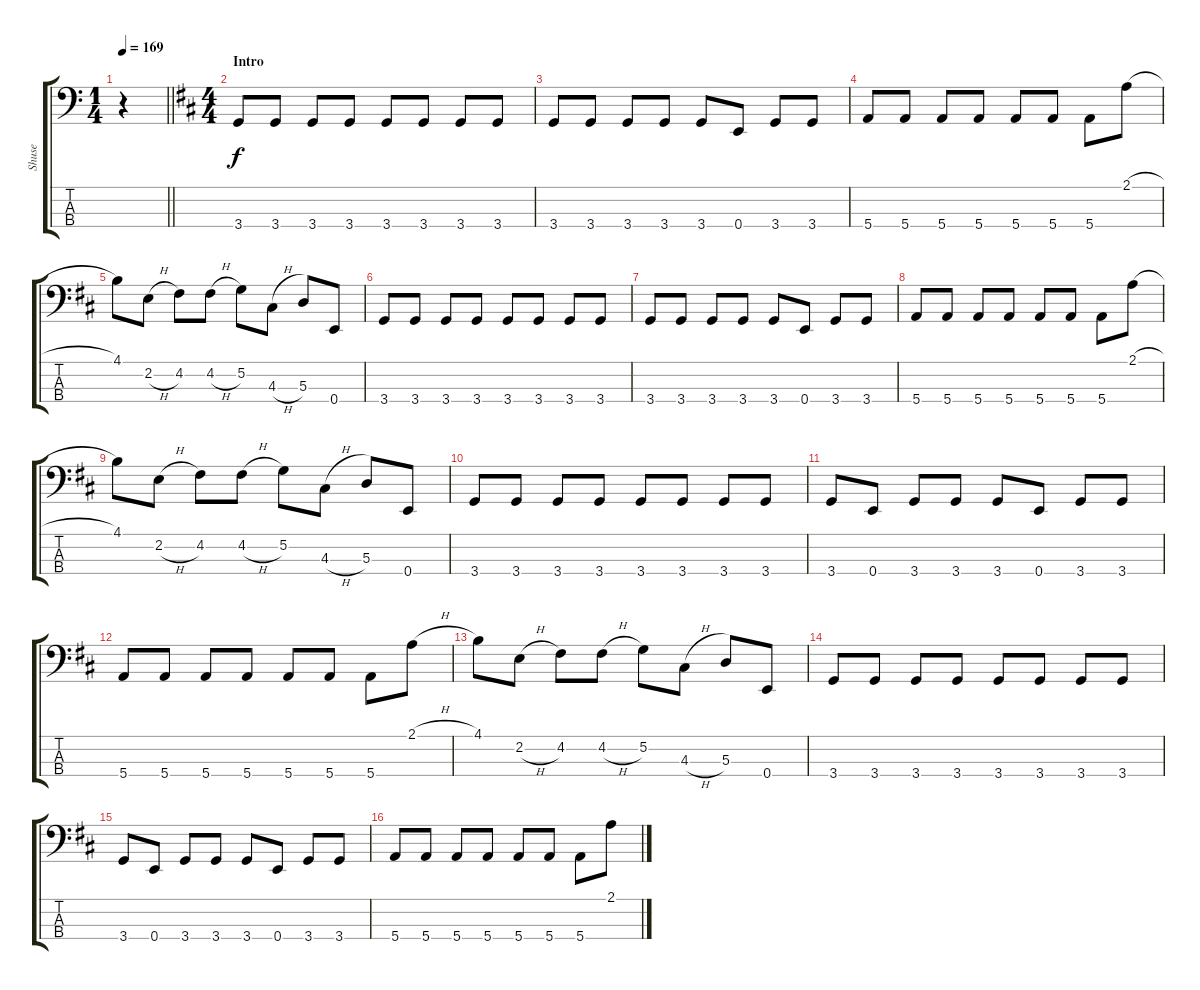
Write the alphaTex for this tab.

\track ("Shuse" "Shuse") {instrument electricbasspick}
\staff {score tabs}
\tuning (G2 D2 A1 E1) {hide}
\ts (1 4)
\tempo 169
\clef f4
\barLineRight lightlight
\ks c
r.4{dy f instrument electricbasspick} |
\ts (4 4)
\section ("" "Intro")
\ks d
3.4.8 3.4.8 3.4.8 3.4.8 3.4.8 3.4.8 3.4.8 3.4.8 |
3.4.8 3.4.8 3.4.8 3.4.8 3.4.8 0.4.8 3.4.8 3.4.8 |
5.4.8 5.4.8 5.4.8 5.4.8 5.4.8 5.4.8 5.4.8 2.1{h}.8 |
4.1.8 2.2{h}.8 4.2.8 4.2{h}.8 5.2.8 4.3{h}.8 5.3.8 0.4.8 |
3.4.8 3.4.8 3.4.8 3.4.8 3.4.8 3.4.8 3.4.8 3.4.8 |
3.4.8 3.4.8 3.4.8 3.4.8 3.4.8 0.4.8 3.4.8 3.4.8 |
5.4.8 5.4.8 5.4.8 5.4.8 5.4.8 5.4.8 5.4.8 2.1{h}.8 |
4.1.8 2.2{h}.8 4.2.8 4.2{h}.8 5.2.8 4.3{h}.8 5.3.8 0.4.8 |
3.4.8 3.4.8 3.4.8 3.4.8 3.4.8 3.4.8 3.4.8 3.4.8 |
3.4.8 0.4.8 3.4.8 3.4.8 3.4.8 0.4.8 3.4.8 3.4.8 |
5.4.8 5.4.8 5.4.8 5.4.8 5.4.8 5.4.8 5.4.8 2.1{h}.8 |
4.1.8 2.2{h}.8 4.2.8 4.2{h}.8 5.2.8 4.3{h}.8 5.3.8 0.4.8 |
3.4.8 3.4.8 3.4.8 3.4.8 3.4.8 3.4.8 3.4.8 3.4.8 |
3.4.8 0.4.8 3.4.8 3.4.8 3.4.8 0.4.8 3.4.8 3.4.8 |
5.4.8 5.4.8 5.4.8 5.4.8 5.4.8 5.4.8 5.4.8 2.1{h}.8
